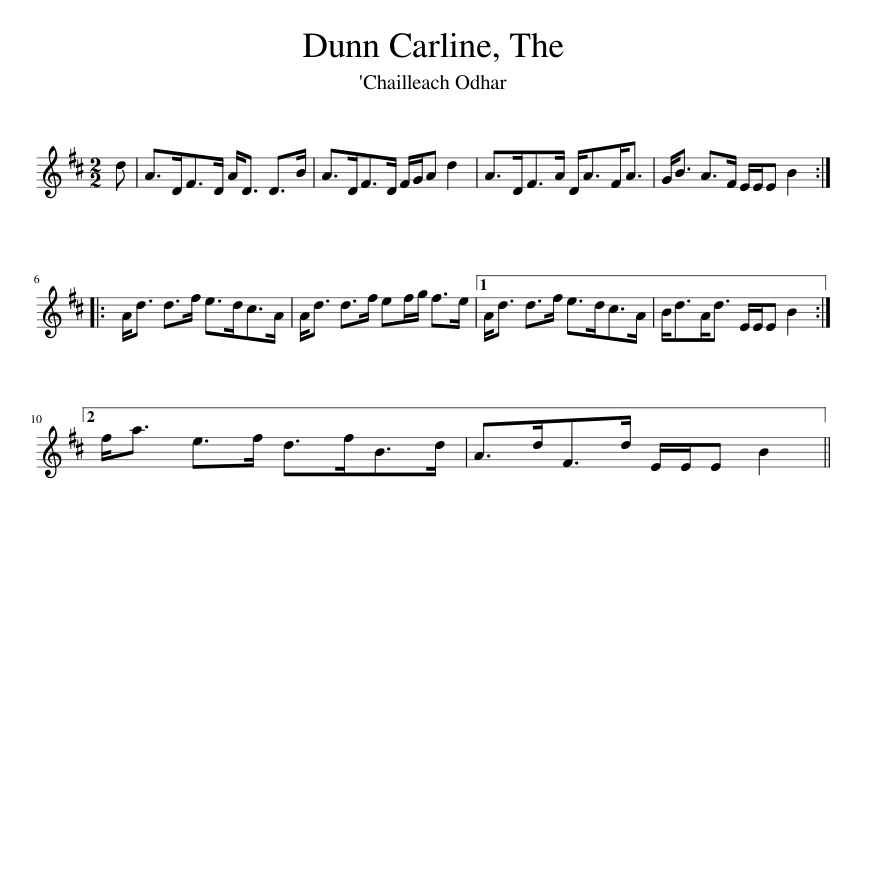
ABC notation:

X:1
L:1/8
M:2/2
I:linebreak $
K:D
V:1 treble
V:1
 d | A>DF>D A<D D>B | A>DF>D F/G/A d2 | A>DF>A D<AF<A | G<B A>F E/E/E B2 ::$ %5
 A<d d>f e>dc>A | A<d d>f ef/g/ f>e |1 A<d d>f e>dc>A | B<dA<d E/E/E B2 :|2$ f<a e>f d>fB>d | %10
 A>dF>d E/E/E B2 || %11
